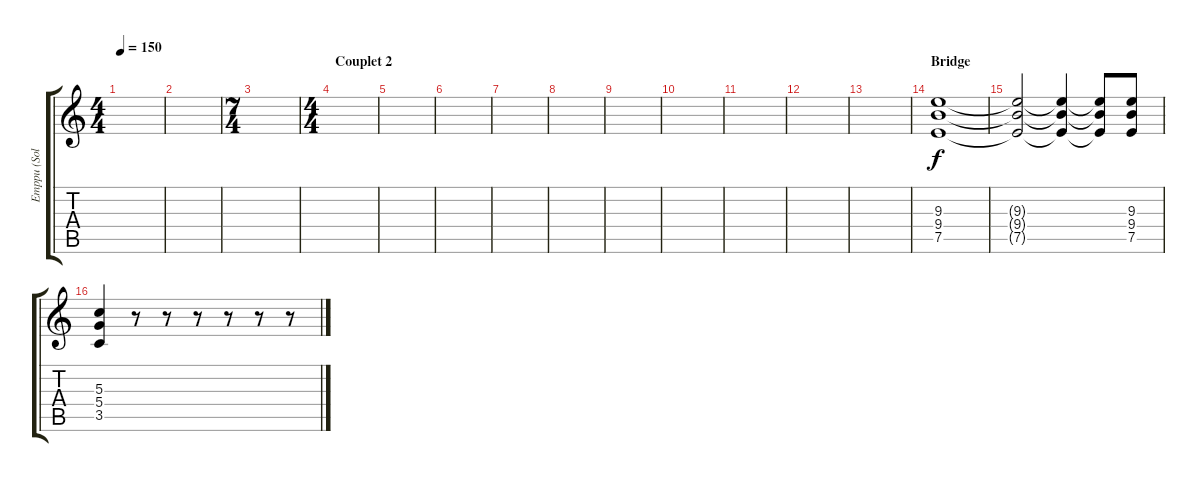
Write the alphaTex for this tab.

\track ("Emppu (Solo)" "Emppu (Sol") {instrument overdrivenguitar}
\staff {score tabs}
\tuning (E4 B3 G3 D3 A2 E2) {hide}
\ts (4 4)
\tempo 150
\clef g2
\ks c
|
|
\ts (7 4)
|
\ts (4 4)
\section ("" "Couplet 2")
|
|
|
|
|
|
|
|
|
|
\section ("" "Bridge")
(9.3 9.4 7.5).1{volume 13} |
(9.3{t} 9.4{t} 7.5{t}).2 (9.3{t} 9.4{t} 7.5{t}).4 (9.3{t} 9.4{t} 7.5{t}).8 (9.3 9.4 7.5).8{volume 16} |
(5.3 5.4 3.5).4 r.8 r.8 r.8 r.8 r.8 r.8
